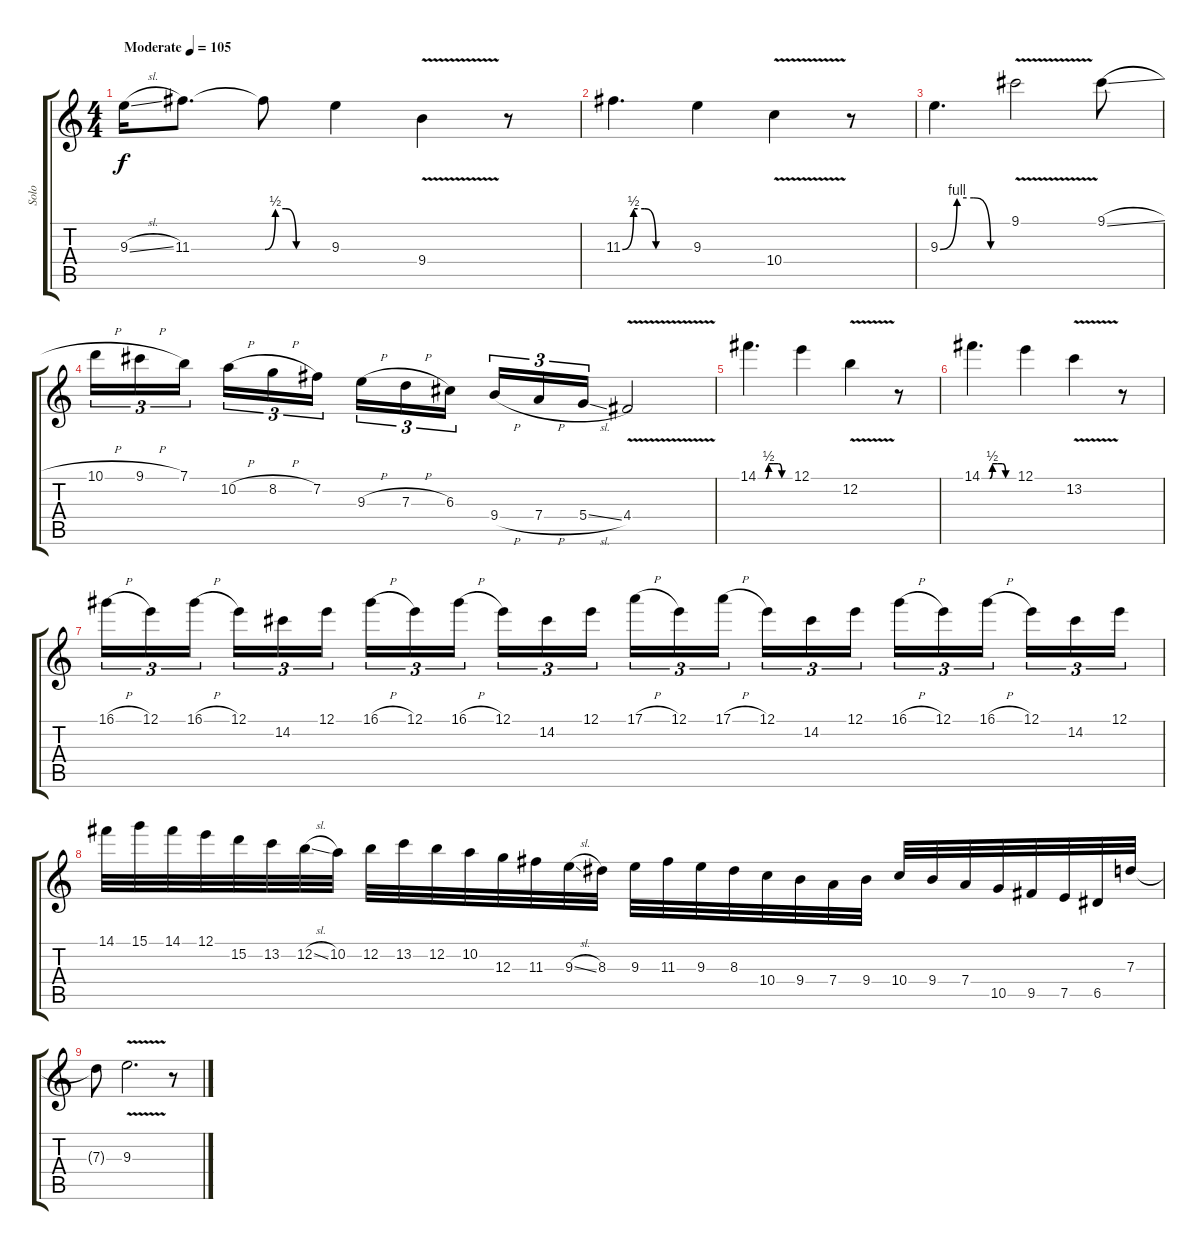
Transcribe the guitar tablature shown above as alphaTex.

\track ("Solo" "Solo") {instrument overdrivenguitar}
\staff {score tabs}
\tuning (E4 B3 G3 D3 A2 E2) {hide}
\ts (4 4)
\tempo (105 "Moderate")
\clef g2
\ks c
9.3{sl}.16{dy f instrument overdrivenguitar} 11.3.8{d} 11.3{be (custom 0 0 10 2 20 2 30 0 60 0) t}.8 9.3.4 9.4{v}.4 r.8 |
11.3{be (custom 0 0 10 2 20 2 30 0 60 0)}.4{d} 9.3.4 10.4{v}.4 r.8 |
9.3{be (custom 0 0 15 4 30 4 45 0 60 0)}.4{d} 9.1{v}.2 9.1{sl}.8 |
10.1{h}.16{tu (3 2)} 9.1{h}.16{tu (3 2)} 7.1.16{tu (3 2) beam splitsecondary} 10.2{h}.16{tu (3 2)} 8.2{h}.16{tu (3 2)} 7.2.16{tu (3 2)} 9.3{h}.16{tu (3 2)} 7.3{h}.16{tu (3 2)} 6.3.16{tu (3 2) beam splitsecondary} 9.4{h}.16{tu (3 2)} 7.4{h}.16{tu (3 2)} 5.4{sl}.16{tu (3 2)} 4.4{v}.2 |
14.1{be (custom 0 0 10 0 15 0 20 2 30 2 39 2 45 0 60 0)}.4{d} 12.1.4 12.2{v}.4 r.8 |
14.1{be (custom 0 0 10 0 15 0 20 2 30 2 39 2 45 0 60 0)}.4{d} 12.1.4 13.2{v}.4 r.8 |
16.1{h}.16{tu (3 2)} 12.1.16{tu (3 2)} 16.1{h}.16{tu (3 2) beam splitsecondary} 12.1.16{tu (3 2)} 14.2.16{tu (3 2)} 12.1.16{tu (3 2)} 16.1{h}.16{tu (3 2)} 12.1.16{tu (3 2)} 16.1{h}.16{tu (3 2) beam splitsecondary} 12.1.16{tu (3 2)} 14.2.16{tu (3 2)} 12.1.16{tu (3 2)} 17.1{h}.16{tu (3 2)} 12.1.16{tu (3 2)} 17.1{h}.16{tu (3 2) beam splitsecondary} 12.1.16{tu (3 2)} 14.2.16{tu (3 2)} 12.1.16{tu (3 2)} 16.1{h}.16{tu (3 2)} 12.1.16{tu (3 2)} 16.1{h}.16{tu (3 2) beam splitsecondary} 12.1.16{tu (3 2)} 14.2.16{tu (3 2)} 12.1.16{tu (3 2)} |
14.1.32 15.1.32 14.1.32 12.1.32 15.2.32 13.2.32 12.2{sl}.32 10.2.32 12.2.32 13.2.32 12.2.32 10.2.32 12.3.32 11.3.32 9.3{sl}.32 8.3.32 9.3.32 11.3.32 9.3.32 8.3.32 10.4.32 9.4.32 7.4.32 9.4.32 10.4.32 9.4.32 7.4.32 10.5.32 9.5.32 7.5.32 6.5.32 7.3.32 |
7.3{t}.8 9.3{v}.2{d} r.8
